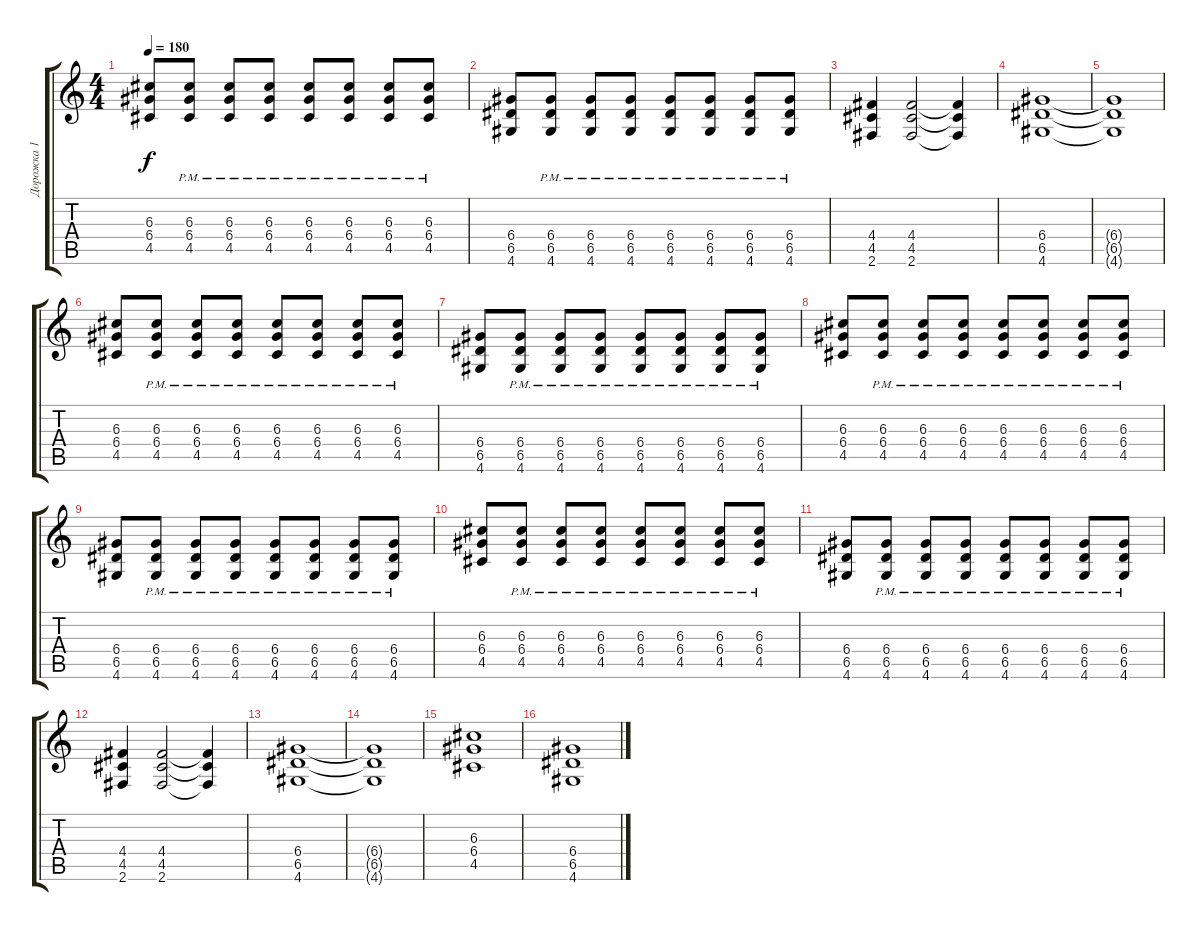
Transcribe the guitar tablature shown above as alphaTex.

\track ("Дорожка 1" "Дорожка 1") {instrument distortionguitar}
\staff {score tabs}
\tuning (E4 B3 G3 D3 A2 E2) {hide}
\ts (4 4)
\tempo 180
\clef g2
\ks c
(6.3 6.4 4.5).8{dy f} (6.3{pm} 6.4{pm} 4.5{pm}).8 (6.3{pm} 6.4{pm} 4.5{pm}).8 (6.3{pm} 6.4{pm} 4.5{pm}).8 (6.3{pm} 6.4{pm} 4.5{pm}).8 (6.3{pm} 6.4{pm} 4.5{pm}).8 (6.3{pm} 6.4{pm} 4.5{pm}).8 (6.3{pm} 6.4{pm} 4.5{pm}).8 |
(6.4 6.5 4.6).8 (6.4{pm} 6.5{pm} 4.6{pm}).8 (6.4{pm} 6.5{pm} 4.6{pm}).8 (6.4{pm} 6.5{pm} 4.6{pm}).8 (6.4{pm} 6.5{pm} 4.6{pm}).8 (6.4{pm} 6.5{pm} 4.6{pm}).8 (6.4{pm} 6.5{pm} 4.6{pm}).8 (6.4{pm} 6.5{pm} 4.6{pm}).8 |
(4.4 4.5 2.6).4 (4.4 4.5 2.6).2 (4.4{t} 4.5{t} 2.6{t}).4 |
(6.4 6.5 4.6).1 |
(6.4{t} 6.5{t} 4.6{t}).1 |
(6.3 6.4 4.5).8 (6.3{pm} 6.4{pm} 4.5{pm}).8 (6.3{pm} 6.4{pm} 4.5{pm}).8 (6.3{pm} 6.4{pm} 4.5{pm}).8 (6.3{pm} 6.4{pm} 4.5{pm}).8 (6.3{pm} 6.4{pm} 4.5{pm}).8 (6.3{pm} 6.4{pm} 4.5{pm}).8 (6.3{pm} 6.4{pm} 4.5{pm}).8 |
(6.4 6.5 4.6).8 (6.4{pm} 6.5{pm} 4.6{pm}).8 (6.4{pm} 6.5{pm} 4.6{pm}).8 (6.4{pm} 6.5{pm} 4.6{pm}).8 (6.4{pm} 6.5{pm} 4.6{pm}).8 (6.4{pm} 6.5{pm} 4.6{pm}).8 (6.4{pm} 6.5{pm} 4.6{pm}).8 (6.4{pm} 6.5{pm} 4.6{pm}).8 |
(6.3 6.4 4.5).8 (6.3{pm} 6.4{pm} 4.5{pm}).8 (6.3{pm} 6.4{pm} 4.5{pm}).8 (6.3{pm} 6.4{pm} 4.5{pm}).8 (6.3{pm} 6.4{pm} 4.5{pm}).8 (6.3{pm} 6.4{pm} 4.5{pm}).8 (6.3{pm} 6.4{pm} 4.5{pm}).8 (6.3{pm} 6.4{pm} 4.5{pm}).8 |
(6.4 6.5 4.6).8 (6.4{pm} 6.5{pm} 4.6{pm}).8 (6.4{pm} 6.5{pm} 4.6{pm}).8 (6.4{pm} 6.5{pm} 4.6{pm}).8 (6.4{pm} 6.5{pm} 4.6{pm}).8 (6.4{pm} 6.5{pm} 4.6{pm}).8 (6.4{pm} 6.5{pm} 4.6{pm}).8 (6.4{pm} 6.5{pm} 4.6{pm}).8 |
(6.3 6.4 4.5).8 (6.3{pm} 6.4{pm} 4.5{pm}).8 (6.3{pm} 6.4{pm} 4.5{pm}).8 (6.3{pm} 6.4{pm} 4.5{pm}).8 (6.3{pm} 6.4{pm} 4.5{pm}).8 (6.3{pm} 6.4{pm} 4.5{pm}).8 (6.3{pm} 6.4{pm} 4.5{pm}).8 (6.3{pm} 6.4{pm} 4.5{pm}).8 |
(6.4 6.5 4.6).8 (6.4{pm} 6.5{pm} 4.6{pm}).8 (6.4{pm} 6.5{pm} 4.6{pm}).8 (6.4{pm} 6.5{pm} 4.6{pm}).8 (6.4{pm} 6.5{pm} 4.6{pm}).8 (6.4{pm} 6.5{pm} 4.6{pm}).8 (6.4{pm} 6.5{pm} 4.6{pm}).8 (6.4{pm} 6.5{pm} 4.6{pm}).8 |
(4.4 4.5 2.6).4 (4.4 4.5 2.6).2 (4.4{t} 4.5{t} 2.6{t}).4 |
(6.4 6.5 4.6).1 |
(6.4{t} 6.5{t} 4.6{t}).1 |
(6.3 6.4 4.5).1 |
(6.4 6.5 4.6).1
